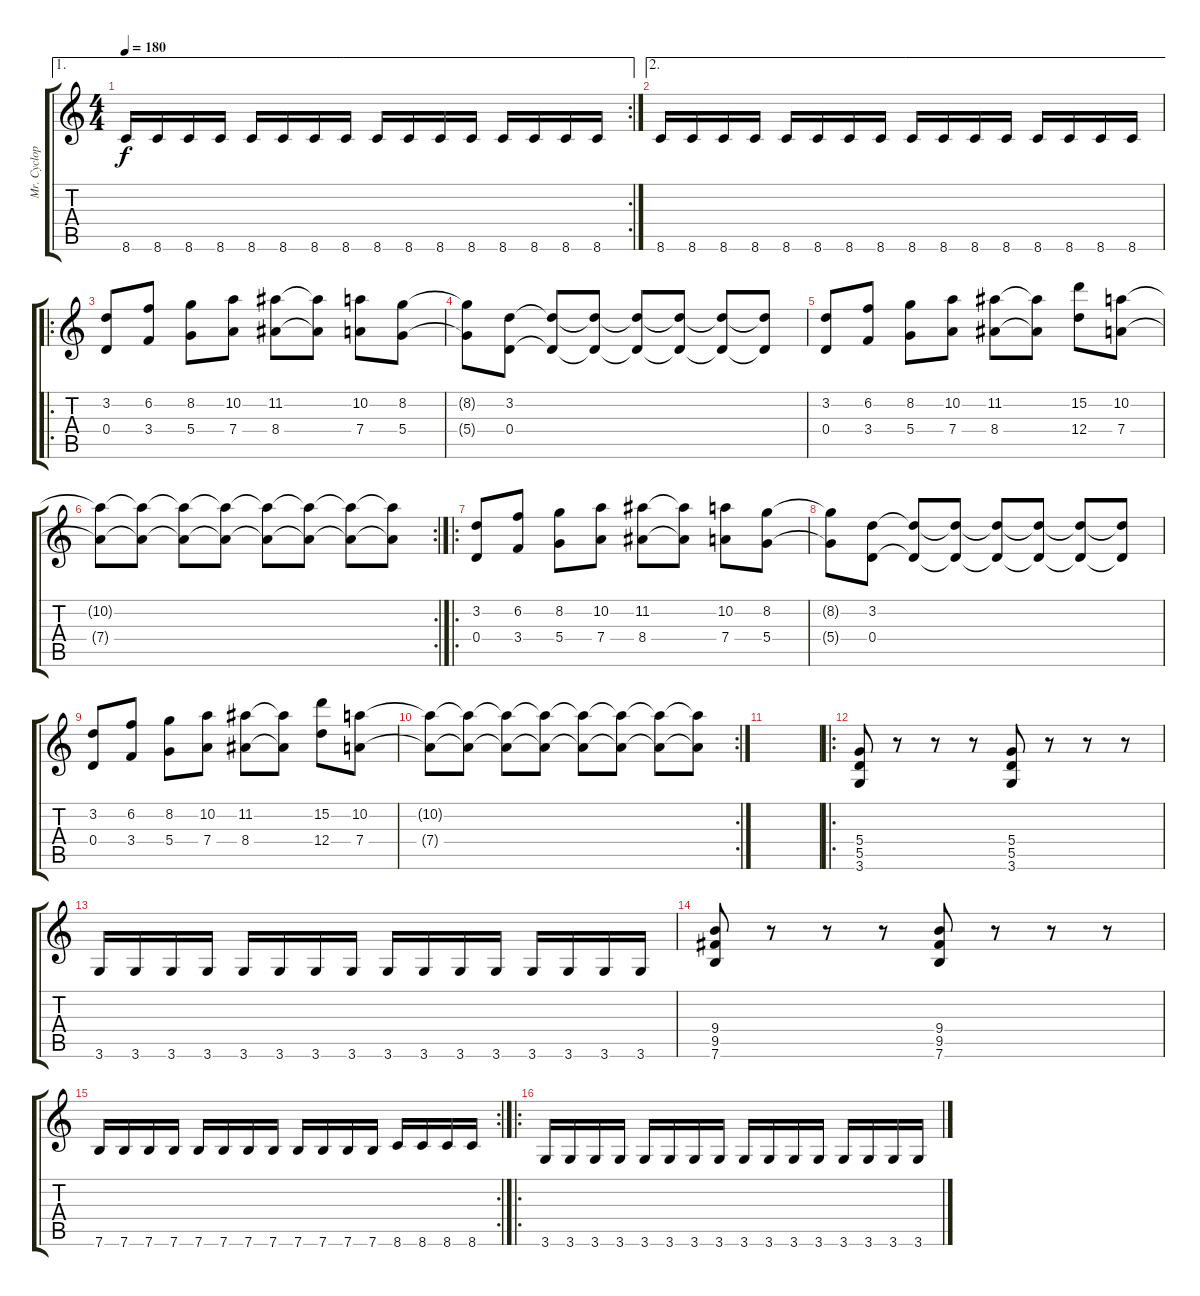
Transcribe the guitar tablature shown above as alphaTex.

\track ("Mr. Cyclop" "Mr. Cyclop") {instrument distortionguitar}
\staff {score tabs}
\tuning (E4 B3 G3 D3 A2 E2) {hide}
\ae 1
\rc 2
\ts (4 4)
\tempo 180
\clef g2
\ks c
8.6.16{dy f} 8.6.16 8.6.16 8.6.16 8.6.16 8.6.16 8.6.16 8.6.16 8.6.16 8.6.16 8.6.16 8.6.16 8.6.16 8.6.16 8.6.16 8.6.16 |
\ae 2
8.6.16 8.6.16 8.6.16 8.6.16 8.6.16 8.6.16 8.6.16 8.6.16 8.6.16 8.6.16 8.6.16 8.6.16 8.6.16 8.6.16 8.6.16 8.6.16 |
\ro
(3.2 0.4).8 (6.2 3.4).8 (8.2 5.4).8 (10.2 7.4).8 (11.2 8.4).8 (11.2{t} 8.4{t}).8 (10.2 7.4).8 (8.2 5.4).8 |
(8.2{t} 5.4{t}).8 (3.2 0.4).8 (3.2{t} 0.4{t}).8 (3.2{t} 0.4{t}).8 (3.2{t} 0.4{t}).8 (3.2{t} 0.4{t}).8 (3.2{t} 0.4{t}).8 (3.2{t} 0.4{t}).8 |
(3.2 0.4).8 (6.2 3.4).8 (8.2 5.4).8 (10.2 7.4).8 (11.2 8.4).8 (11.2{t} 8.4{t}).8 (15.2 12.4).8 (10.2 7.4).8 |
\rc 2
(10.2{t} 7.4{t}).8 (10.2{t} 7.4{t}).8 (10.2{t} 7.4{t}).8 (10.2{t} 7.4{t}).8 (10.2{t} 7.4{t}).8 (10.2{t} 7.4{t}).8 (10.2{t} 7.4{t}).8 (10.2{t} 7.4{t}).8 |
\ro
(3.2 0.4).8 (6.2 3.4).8 (8.2 5.4).8 (10.2 7.4).8 (11.2 8.4).8 (11.2{t} 8.4{t}).8 (10.2 7.4).8 (8.2 5.4).8 |
(8.2{t} 5.4{t}).8 (3.2 0.4).8 (3.2{t} 0.4{t}).8 (3.2{t} 0.4{t}).8 (3.2{t} 0.4{t}).8 (3.2{t} 0.4{t}).8 (3.2{t} 0.4{t}).8 (3.2{t} 0.4{t}).8 |
(3.2 0.4).8 (6.2 3.4).8 (8.2 5.4).8 (10.2 7.4).8 (11.2 8.4).8 (11.2{t} 8.4{t}).8 (15.2 12.4).8 (10.2 7.4).8 |
\rc 2
(10.2{t} 7.4{t}).8 (10.2{t} 7.4{t}).8 (10.2{t} 7.4{t}).8 (10.2{t} 7.4{t}).8 (10.2{t} 7.4{t}).8 (10.2{t} 7.4{t}).8 (10.2{t} 7.4{t}).8 (10.2{t} 7.4{t}).8 |
|
\ro
(5.4 5.5 3.6).8 r.8 r.8 r.8 (5.4 5.5 3.6).8 r.8 r.8 r.8 |
3.6.16 3.6.16 3.6.16 3.6.16 3.6.16 3.6.16 3.6.16 3.6.16 3.6.16 3.6.16 3.6.16 3.6.16 3.6.16 3.6.16 3.6.16 3.6.16 |
(9.4 9.5 7.6).8 r.8 r.8 r.8 (9.4 9.5 7.6).8 r.8 r.8 r.8 |
\rc 2
7.6.16 7.6.16 7.6.16 7.6.16 7.6.16 7.6.16 7.6.16 7.6.16 7.6.16 7.6.16 7.6.16 7.6.16 8.6.16 8.6.16 8.6.16 8.6.16 |
\ro
3.6.16 3.6.16 3.6.16 3.6.16 3.6.16 3.6.16 3.6.16 3.6.16 3.6.16 3.6.16 3.6.16 3.6.16 3.6.16 3.6.16 3.6.16 3.6.16
